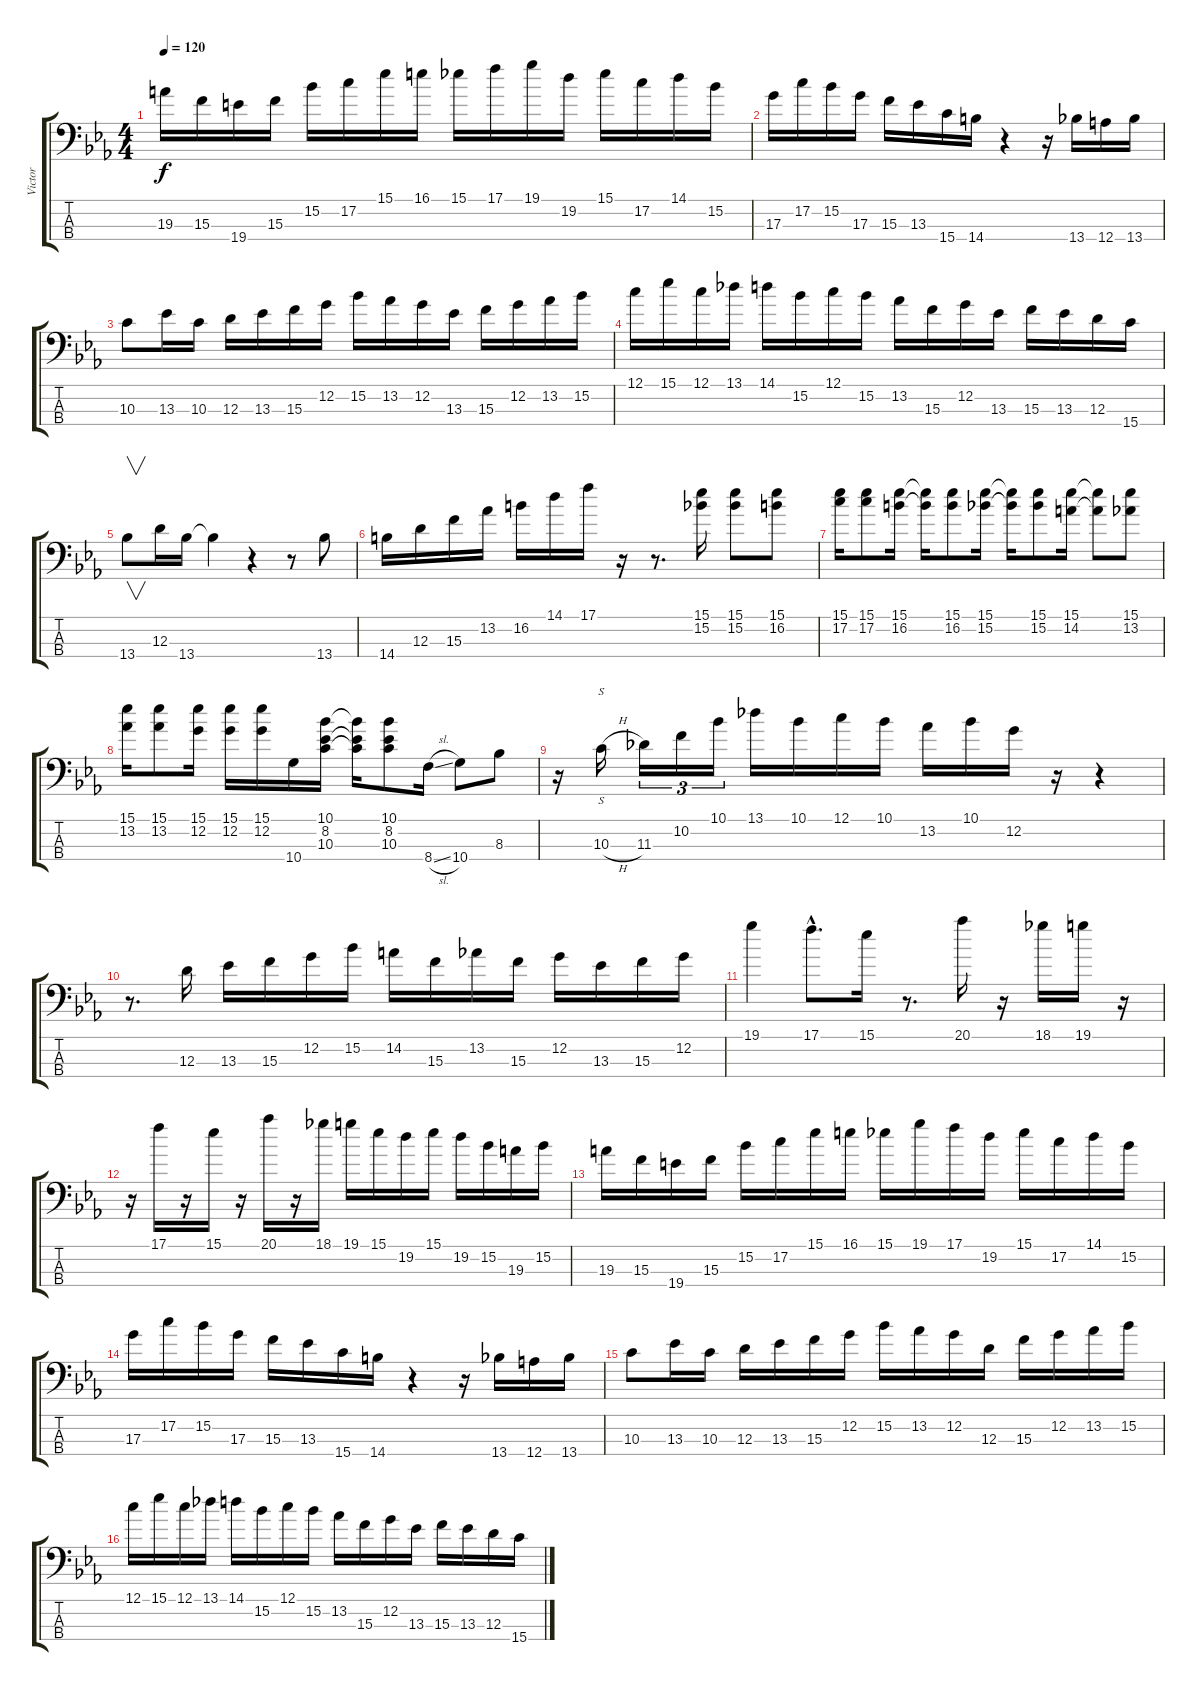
\track ("Victor" "Victor") {instrument electricbassfinger}
\staff {score tabs}
\tuning (C3 G2 D2 A1) {hide}
\ts (4 4)
\tempo 120
\clef f4
\ks eb
19.3.16{dy f} 15.3.16 19.4.16 15.3.16 15.2.16 17.2.16 15.1.16 16.1.16 15.1.16 17.1.16 19.1.16 19.2.16 15.1.16 17.2.16 14.1.16 15.2.16 |
17.3.16 17.2.16 15.2.16 17.3.16 15.3.16 13.3.16 15.4.16 14.4.16 r.4 r.16 13.4.16 12.4.16 13.4.16 |
10.3.8 13.3.16 10.3.16 12.3.16 13.3.16 15.3.16 12.2.16 15.2.16 13.2.16 12.2.16 13.3.16 15.3.16 12.2.16 13.2.16 15.2.16 |
12.1.16 15.1.16 12.1.16 13.1.16 14.1.16 15.2.16 12.1.16 15.2.16 13.2.16 15.3.16 12.2.16 13.3.16 15.3.16 13.3.16 12.3.16 15.4.16 |
13.4.8{v} 12.3.16 13.4.16 13.4{t}.4 r.4 r.8 13.4.8 |
14.4.16 12.3.16 15.3.16 13.2.16 16.2.16 14.1.16 17.1.16 r.16 r.8{d} (15.1 15.2).16 (15.1 15.2).8 (15.1 16.2).8 |
(15.1 17.2).16 (15.1 17.2).8 (15.1 16.2).16 (15.1{t} 16.2{t}).16 (15.1 16.2).8 (15.1 15.2).16 (15.1{t} 15.2{t}).16 (15.1 15.2).8 (15.1 14.2).16 (15.1{t} 14.2{t}).8 (15.1 13.2).8 |
(15.1 13.2).16 (15.1 13.2).8 (15.1 12.2).16 (15.1 12.2).16 (15.1 12.2).16 10.4.16 (10.1 8.2 10.3).16 (10.1{t} 8.2{t} 10.3{t}).16 (10.1 8.2 10.3).8 8.4{sl}.16 10.4.8 8.3.8 |
r.16 10.3{h}.16{s instrument slapbass2} 11.3.16{tu (3 2)} 10.2.16{tu (3 2)} 10.1.16{tu (3 2)} 13.1.16{instrument electricbassfinger} 10.1.16 12.1.16 10.1.16 13.2.16 10.1.16 12.2.16 r.16 r.4 |
r.8{d} 12.3.16 13.3.16 15.3.16 12.2.16 15.2.16 14.2.16 15.3.16 13.2.16 15.3.16 12.2.16 13.3.16 15.3.16 12.2.16 |
19.1.4 17.1{hac}.8{d} 15.1.16 r.8{d} 20.1.16 r.16 18.1.16 19.1.16 r.16 |
r.16 17.1.16 r.16 15.1.16 r.16 20.1.16 r.16 18.1.16 19.1.16 15.1.16 19.2.16 15.1.16 19.2.16 15.2.16 19.3.16 15.2.16 |
19.3.16 15.3.16 19.4.16 15.3.16 15.2.16 17.2.16 15.1.16 16.1.16 15.1.16 19.1.16 17.1.16 19.2.16 15.1.16 17.2.16 14.1.16 15.2.16 |
17.3.16 17.2.16 15.2.16 17.3.16 15.3.16 13.3.16 15.4.16 14.4.16 r.4 r.16 13.4.16 12.4.16 13.4.16 |
10.3.8 13.3.16 10.3.16 12.3.16 13.3.16 15.3.16 12.2.16 15.2.16 13.2.16 12.2.16 12.3.16 15.3.16 12.2.16 13.2.16 15.2.16 |
12.1.16 15.1.16 12.1.16 13.1.16 14.1.16 15.2.16 12.1.16 15.2.16 13.2.16 15.3.16 12.2.16 13.3.16 15.3.16 13.3.16 12.3.16 15.4.16
